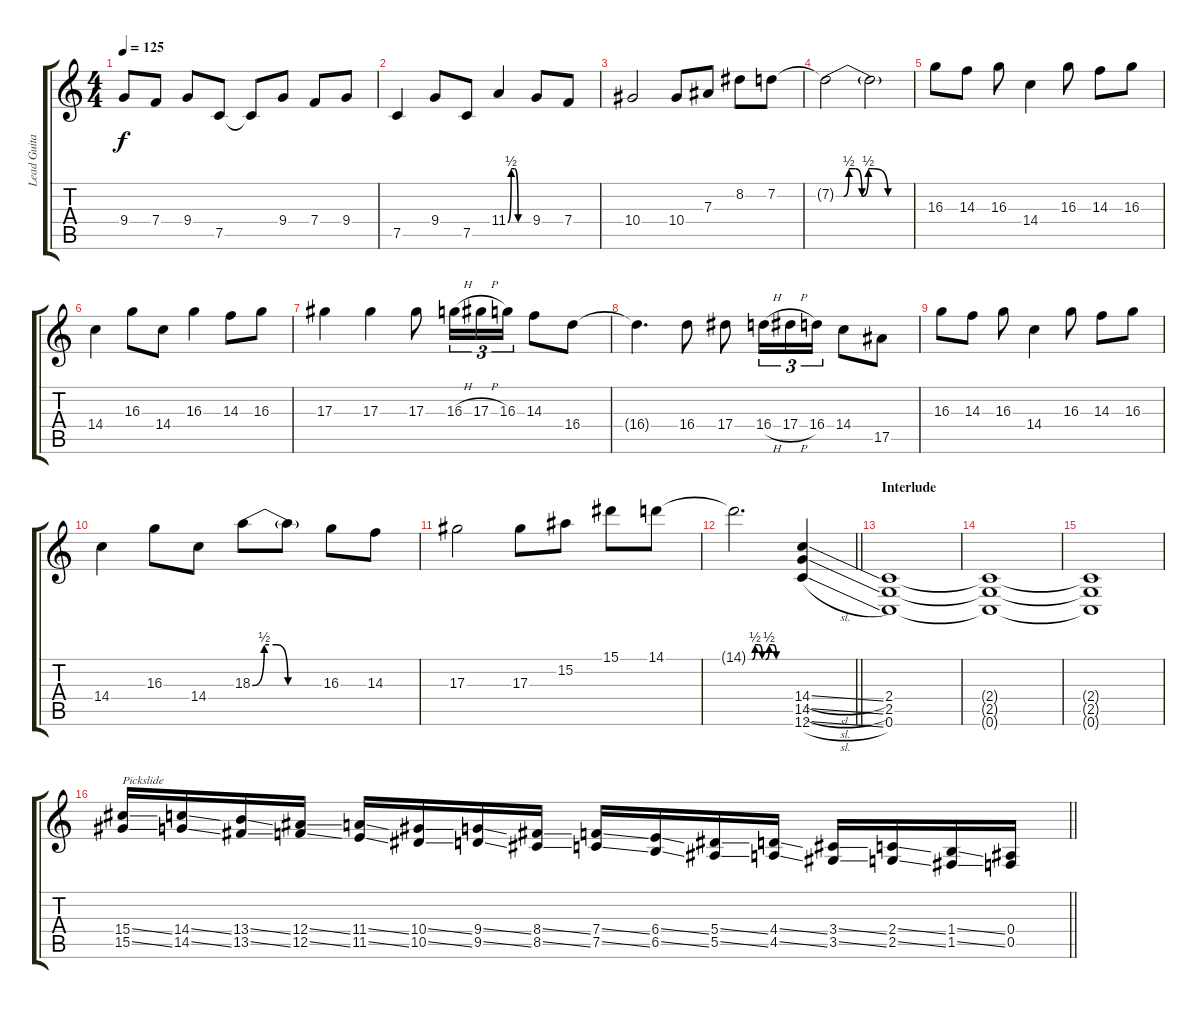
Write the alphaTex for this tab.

\track ("Lead Guitar" "Lead Guita") {instrument distortionguitar}
\staff {score tabs}
\tuning (C4 G3 Eb3 Bb2 F2 C2) {hide}
\ts (4 4)
\tempo 125
\clef g2
\ks c
9.4.8{dy f} 7.4.8 9.4.8 7.5.8 7.5{t}.8 9.4.8 7.4.8 9.4.8 |
7.5.4 9.4.8 7.5.8 11.4{be (custom 0 0 10 2 20 2 30 0 60 0)}.4 9.4.8 7.4.8 |
10.4.2 10.4.8 7.3.8 8.2.8 7.2.8 |
7.2{be (custom 0 0 6 0 10 2 15 2 20 0 25 2 29 2 40 0 60 0) t}.2 7.2{t}.2 |
16.3.8 14.3.8 16.3.8 14.4.4 16.3.8 14.3.8 16.3.8 |
14.4.4 16.3.8 14.4.8 16.3.4 14.3.8 16.3.8 |
17.3.4 17.3.4 17.3.8 16.3{h}.16{tu (3 2)} 17.3{h}.16{tu (3 2)} 16.3.16{tu (3 2)} 14.3.8 16.4.8 |
16.4{t}.4{d} 16.4.8 17.4.8 16.4{h}.16{tu (3 2)} 17.4{h}.16{tu (3 2)} 16.4.16{tu (3 2)} 14.4.8 17.5.8 |
16.3.8 14.3.8 16.3.8 14.4.4 16.3.8 14.3.8 16.3.8 |
14.4.4 16.3.8 14.4.8 18.3{be (custom 0 0 10 2 20 2 30 0 60 0)}.8 18.3{t}.8 16.3.8 14.3.8 |
17.3.2 17.3.8 15.2.8 15.1.8 14.1.8 |
\barLineRight lightlight
14.1{be (custom 0 0 6 0 10 2 15 2 20 0 25 0 30 2 35 2 40 0 45 0 53 0 60 0) t}.2{d} (14.4{sl} 14.5{sl} 12.6{sl}).4 |
\section ("" "Interlude")
(2.4 2.5 0.6).1 |
(2.4{t} 2.5{t} 0.6{t}).1 |
(2.4{t} 2.5{t} 0.6{t}).1 |
\barLineRight lightlight
(15.4{ss} 15.5{ss}).16{txt "Pickslide" instrument guitarfretnoise} (14.4{ss} 14.5{ss}).16 (13.4{ss} 13.5{ss}).16 (12.4{ss} 12.5{ss}).16 (11.4{ss} 11.5{ss}).16 (10.4{ss} 10.5{ss}).16 (9.4{ss} 9.5{ss}).16 (8.4{ss} 8.5{ss}).16 (7.4{ss} 7.5{ss}).16 (6.4{ss} 6.5{ss}).16 (5.4{ss} 5.5{ss}).16 (4.4{ss} 4.5{ss}).16 (3.4{ss} 3.5{ss}).16 (2.4{ss} 2.5{ss}).16 (1.4{ss} 1.5{ss}).16 (0.4 0.5).16
